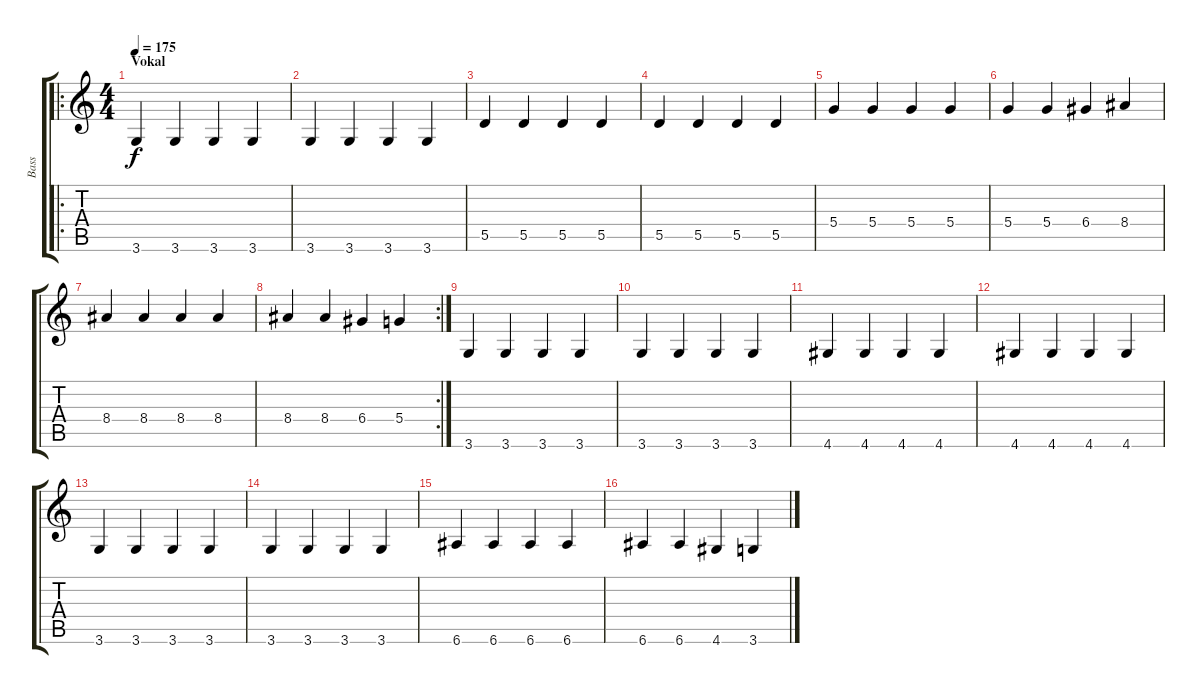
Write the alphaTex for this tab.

\track ("Bass" "Bass") {instrument fretlessbass}
\staff {score tabs}
\tuning (E4 B3 G3 D3 A2 E2) {hide}
\ro
\ts (4 4)
\section ("" "Vokal")
\tempo 175
\clef g2
\ks c
3.6.4{dy f} 3.6.4 3.6.4 3.6.4 |
3.6.4 3.6.4 3.6.4 3.6.4 |
5.5.4 5.5.4 5.5.4 5.5.4 |
5.5.4 5.5.4 5.5.4 5.5.4 |
5.4.4 5.4.4 5.4.4 5.4.4 |
5.4.4 5.4.4 6.4.4 8.4.4 |
8.4.4 8.4.4 8.4.4 8.4.4 |
\rc 2
8.4.4 8.4.4 6.4.4 5.4.4 |
3.6.4 3.6.4 3.6.4 3.6.4 |
3.6.4 3.6.4 3.6.4 3.6.4 |
4.6.4 4.6.4 4.6.4 4.6.4 |
4.6.4 4.6.4 4.6.4 4.6.4 |
3.6.4 3.6.4 3.6.4 3.6.4 |
3.6.4 3.6.4 3.6.4 3.6.4 |
6.6.4 6.6.4 6.6.4 6.6.4 |
6.6.4 6.6.4 4.6.4 3.6.4
